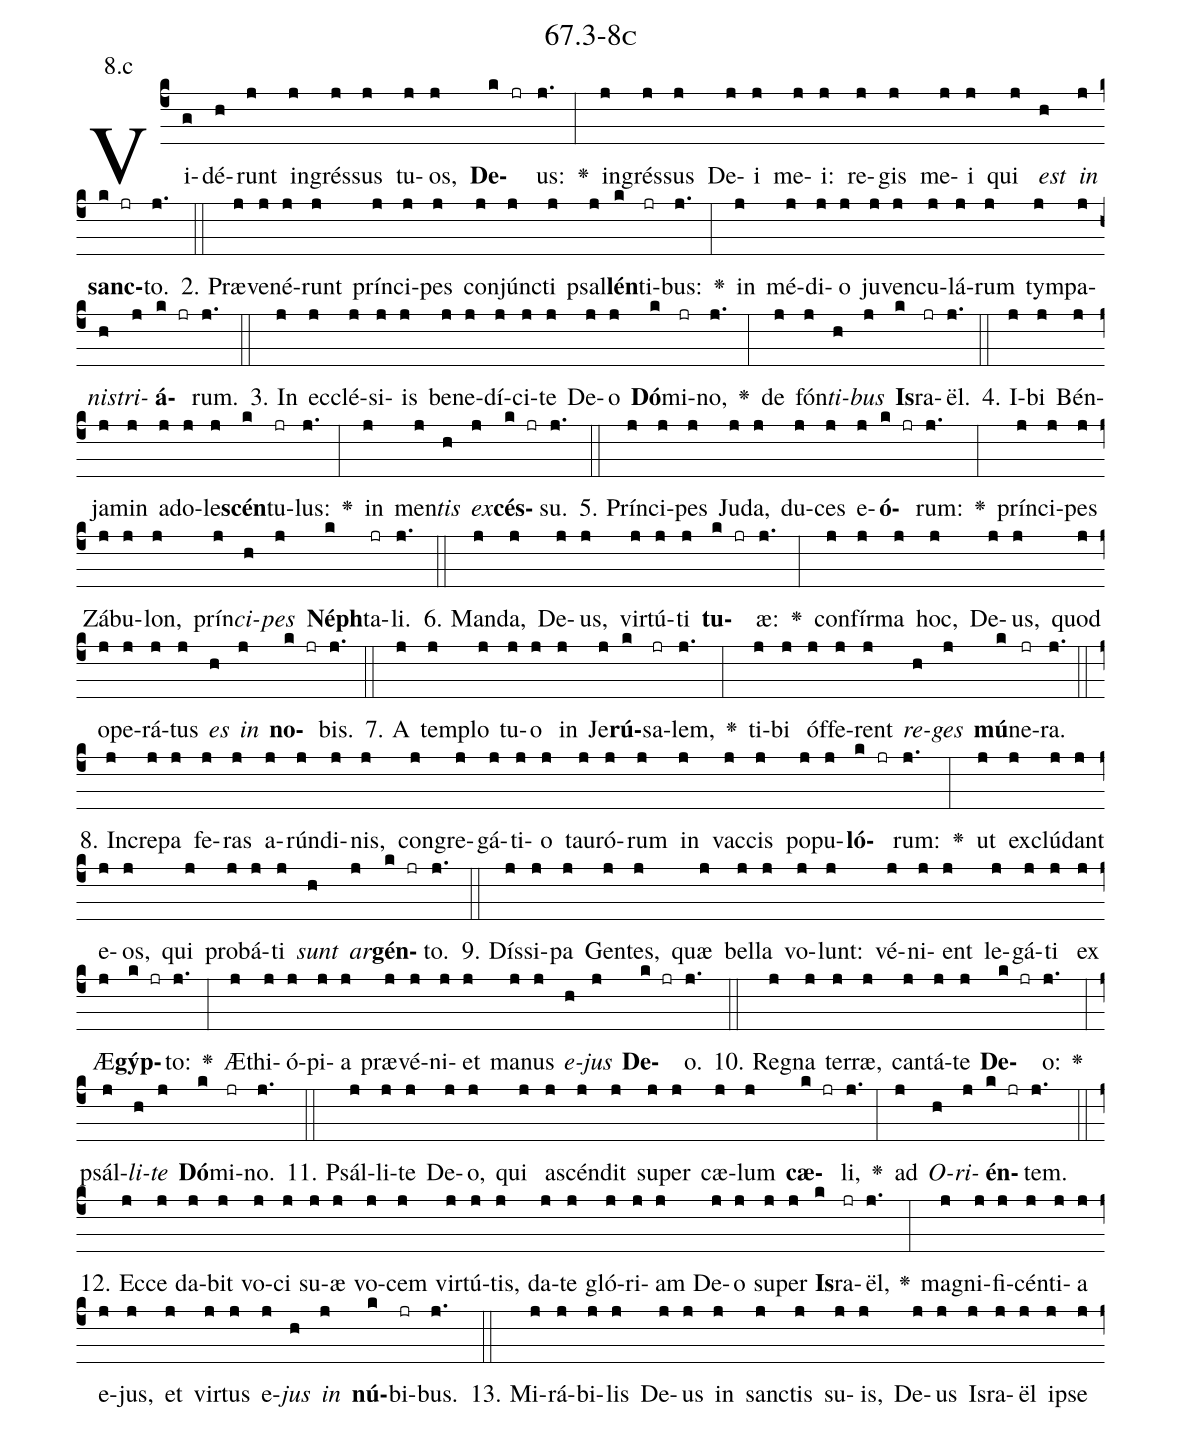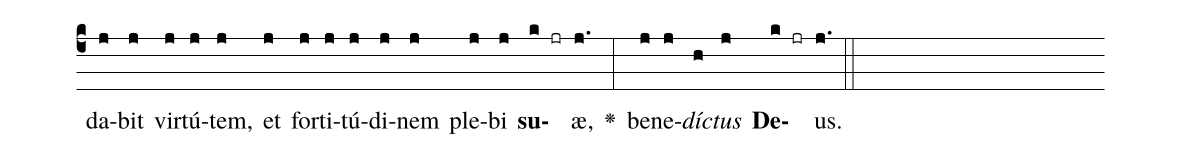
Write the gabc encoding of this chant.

name: 67.3-8c;
annotation: 8.c;
%%
(c4)Vi(g)dé(h)runt(j) in(j)grés(j)sus(j) tu(j)os,(j) <b>De</b>(k jr)us:(j.) <v>\greheightstar</v>(:) in(j)grés(j)sus(j) De(j)i(j) me(j)i:(j) re(j)gis(j) me(j)i(j) qui(j) <i>est</i>(h) <i>in</i>(j) <b>sanc</b>(k jr)to.(j.) (::)
2. Præ(j)ve(j)né(j)runt(j) prín(j)ci(j)pes(j) con(j)júnc(j)ti(j) psal(j)<b>lén</b>(k)ti(jr)bus:(j.) <v>\greheightstar</v>(:) in(j) mé(j)di(j)o(j) ju(j)ven(j)cu(j)lá(j)rum(j) tym(j)pa(j)<i>nis</i>(h)<i>tri</i>(j)<b>á</b>(k jr)rum.(j.) (::)
3. In(j) ec(j)clé(j)si(j)is(j) be(j)ne(j)dí(j)ci(j)te(j) De(j)o(j) <b>Dó</b>(k)mi(jr)no,(j.) <v>\greheightstar</v>(:) de(j) fón(j)<i>ti</i>(h)<i>bus</i>(j) <b>Is</b>(k)ra(jr)ël.(j.) (::)
4. I(j)bi(j) Bén(j)ja(j)min(j) ad(j)o(j)le(j)<b>scén</b>(k)tu(jr)lus:(j.) <v>\greheightstar</v>(:) in(j) men(j)<i>tis</i>(h) <i>ex</i>(j)<b>cés</b>(k jr)su.(j.) (::)
5. Prín(j)ci(j)pes(j) Ju(j)da,(j) du(j)ces(j) e(j)<b>ó</b>(k jr)rum:(j.) <v>\greheightstar</v>(:) prín(j)ci(j)pes(j) Zá(j)bu(j)lon,(j) prín(j)<i>ci</i>(h)<i>pes</i>(j) <b>Néph</b>(k)ta(jr)li.(j.) (::)
6. Man(j)da,(j) De(j)us,(j) vir(j)tú(j)ti(j) <b>tu</b>(k jr)æ:(j.) <v>\greheightstar</v>(:) con(j)fír(j)ma(j) hoc,(j) De(j)us,(j) quod(j) o(j)pe(j)rá(j)tus(j) <i>es</i>(h) <i>in</i>(j) <b>no</b>(k jr)bis.(j.) (::)
7. A(j) tem(j)plo(j) tu(j)o(j) in(j) Je(j)<b>rú</b>(k)sa(jr)lem,(j.) <v>\greheightstar</v>(:) ti(j)bi(j) óf(j)fe(j)rent(j) <i>re</i>(h)<i>ges</i>(j) <b>mú</b>(k)ne(jr)ra.(j.) (::)
8. In(j)cre(j)pa(j) fe(j)ras(j) a(j)rún(j)di(j)nis,(j) con(j)gre(j)gá(j)ti(j)o(j) tau(j)ró(j)rum(j) in(j) vac(j)cis(j) po(j)pu(j)<b>ló</b>(k jr)rum:(j.) <v>\greheightstar</v>(:) ut(j) ex(j)clú(j)dant(j) e(j)os,(j) qui(j) pro(j)bá(j)ti(j) <i>sunt</i>(h) <i>ar</i>(j)<b>gén</b>(k jr)to.(j.) (::)
9. Dís(j)si(j)pa(j) Gen(j)tes,(j) quæ(j) bel(j)la(j) vo(j)lunt:(j) vé(j)ni(j)ent(j) le(j)gá(j)ti(j) ex(j) Æ(j)<b>gýp</b>(k jr)to:(j.) <v>\greheightstar</v>(:) Æ(j)thi(j)ó(j)pi(j)a(j) præ(j)vé(j)ni(j)et(j) ma(j)nus(j) <i>e</i>(h)<i>jus</i>(j) <b>De</b>(k jr)o.(j.) (::)
10. Re(j)gna(j) ter(j)ræ,(j) can(j)tá(j)te(j) <b>De</b>(k jr)o:(j.) <v>\greheightstar</v>(:) psál(j)<i>li</i>(h)<i>te</i>(j) <b>Dó</b>(k)mi(jr)no.(j.) (::)
11. Psál(j)li(j)te(j) De(j)o,(j) qui(j) a(j)scén(j)dit(j) su(j)per(j) cæ(j)lum(j) <b>cæ</b>(k jr)li,(j.) <v>\greheightstar</v>(:) ad(j) <i>O</i>(h)<i>ri</i>(j)<b>én</b>(k jr)tem.(j.) (::)
12. Ec(j)ce(j) da(j)bit(j) vo(j)ci(j) su(j)æ(j) vo(j)cem(j) vir(j)tú(j)tis,(j) da(j)te(j) gló(j)ri(j)am(j) De(j)o(j) su(j)per(j) <b>Is</b>(k)ra(jr)ël,(j.) <v>\greheightstar</v>(:) ma(j)gni(j)fi(j)cén(j)ti(j)a(j) e(j)jus,(j) et(j) vir(j)tus(j) e(j)<i>jus</i>(h) <i>in</i>(j) <b>nú</b>(k)bi(jr)bus.(j.) (::)
13. Mi(j)rá(j)bi(j)lis(j) De(j)us(j) in(j) sanc(j)tis(j) su(j)is,(j) De(j)us(j) Is(j)ra(j)ël(j) ip(j)se(j) da(j)bit(j) vir(j)tú(j)tem,(j) et(j) for(j)ti(j)tú(j)di(j)nem(j) ple(j)bi(j) <b>su</b>(k jr)æ,(j.) <v>\greheightstar</v>(:) be(j)ne(j)<i>díc</i>(h)<i>tus</i>(j) <b>De</b>(k jr)us.(j.) (::)
